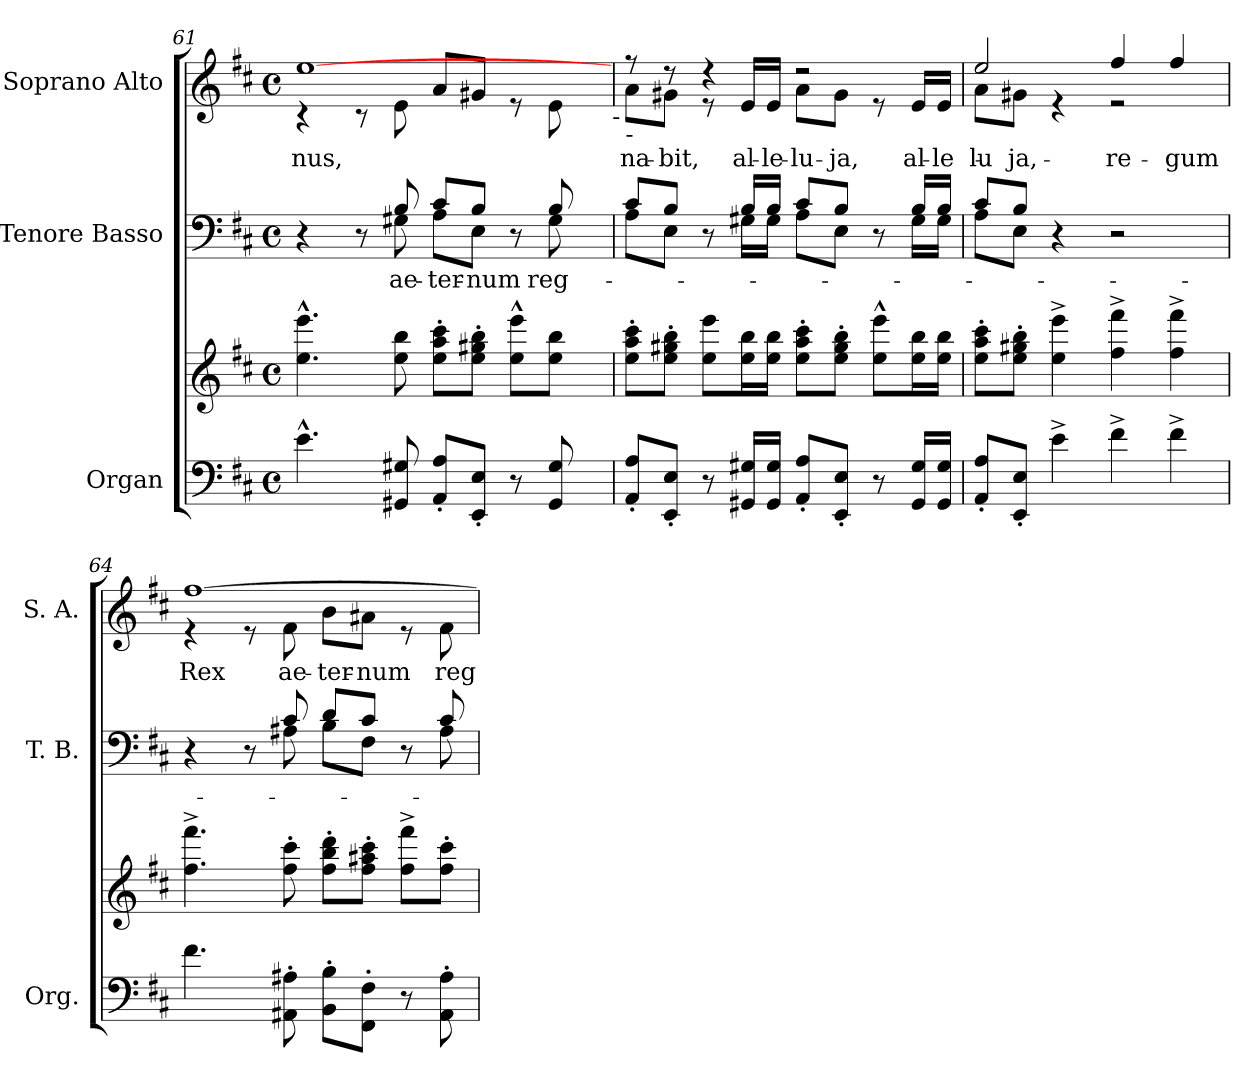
**kern	**kern	**kern	**text	**kern	**text
*part3	*part3	*part2	*part2	*part1	*part1
*staff4	*staff3	*staff2	*staff2	*staff1	*staff1
*I"Organ	*	*I"Tenore Basso	*	*I"Soprano Alto	*
*I'Org.	*	*I'T. B.	*	*I'S. A.	*
*clefF4	*clefG2	*clefF4	*	*clefG2	*
*k[f#c#]	*k[f#c#]	*k[f#c#]	*	*k[f#c#]	*
*D:	*D:	*D:	*	*D:	*
*M4/4	*M4/4	*M4/4	*	*M4/4	*
*met(c)	*met(c)	*met(c)	*	*met(c)	*
=61	=61	=61	=61	=61	=61
*	*	*^	*	*	*
!	!	!	!	!	!	!LO:LY:a:color=#000000
*	*	*	*	*	*^	*
*	*	*	*	*	*	*^	*
4.e^^i\	4.eei\^^ 4.eeei^^	4r	4ryy	.	[>1eei	4r	2ryy	-nus,
.	.	8r	8ryy	.	.	8r	.	.
!	!	!	!	!LO:LY:a:color=#000000	!	!	!	!
8GG#Xi/ 8G#Xi	8eei\ 8bbi	8Bi/	8G#Xi\	ae-	.	8ei\	.	.
!	!	!	!	!LO:LY:a:color=#000000	!	!	!	!
8AAi'/ 8Ai'/L	8eei'\ 8aai'\ 8ccc#i'\L	8c#i/L	8Ai\L	-ter-	.	8ai/L	4ryy	.
!	!	!	!	!LO:LY:a:color=#000000	!	!	!	!
8EEi'/ 8Ei'/J	8eei'\ 8gg#Xi'\ 8bbi'\J	8Bi/J	8Ei\J	-num	.	8g#Xi/J	.	.
8r	8eei^^\ 8eeei^^\L	8r	8ryy	.	.	8r	8ryy	.
!	!	!	!	!LO:LY:a:color=#000000	!	!	!	!
8GG#i/ 8G#i	8eei\ 8bbi\J	8Bi/	8G#i\	reg-	.	8ei\	16ryy	.
.	.	.	.	.	.	.	32ryy	.
.	.	.	.	.	.	.	64ryy	.
.	.	.	.	.	.	.	128...ryy	.
!	!	!	!	!	!	!	!LO:TX:b:t=-	!
.	.	.	.	.	.	.	1024ryy	.
*	*	*	*	*	*	*v	*v	*
!!LO:LB:g=z
=62	=62	=62	=62	=62	=62	=62	=62
*	*	*	*	*	*	*^	*
!	!	!	!	!	!LO:TX:b:t=-	!	!	!
!	!	!	!	!	!	!	!	!LO:LY:b:color=#000000
*	*	*	*	*	*	*v	*v	*
8AAi'/ 8Ai'/L	8eei'\ 8aai'\ 8ccc#i'\L	8c#i/L	8Ai\L	.	8r	8ai\L	na-
!	!	!	!	!	!	!	!LO:LY:b:color=#000000
8EEi'/ 8Ei'/J	8eei'\ 8gg#Xi'\ 8bbi'\J	8Bi/J	8Ei\J	.	8r	8g#Xi\J	-bit,
8r	8eei\ 8eeei\L	8r	8ryy	.	4r	8r	.
!	!	!	!	!	!	!	!LO:LY:b:color=#000000
16GG#Xi/ 16G#Xi/LL	16eei\ 16bbi\L	16Bi/LL	16G#Xi\LL	.	.	16ei/LL	al-
!	!	!	!	!	!	!	!LO:LY:b:color=#000000
16GG#i/ 16G#i/JJ	16eei\ 16bbi\JJ	16Bi/JJ	16G#i\JJ	.	.	16ei/JJ	-le-
!	!	!	!	!	!	!	!LO:LY:b:color=#000000
8AAi'/ 8Ai'/L	8eei'\ 8aai'\ 8ccc#i'\L	8c#i/L	8Ai\L	.	2r	8ai\L	-lu-
!	!	!	!	!	!	!	!LO:LY:b:color=#000000
8EEi'/ 8Ei'/J	8eei'\ 8gg#i'\ 8bbi'\J	8Bi/J	8Ei\J	.	.	8g#i\J	-ja,
8r	8eei^^\ 8eeei^^\L	8r	8ryy	.	.	8r	.
!	!	!	!	!	!	!	!LO:LY:b:color=#000000
16GG#i/ 16G#i/LL	16eei\ 16bbi\L	16Bi/LL	16G#i\LL	.	.	16ei/LL	al-
!	!	!	!	!	!	!	!LO:LY:b:color=#000000
16GG#i/ 16G#i/JJ	16eei\ 16bbi\JJ	16Bi/JJ	16G#i\JJ	.	.	16ei/JJ	-le-
=63	=63	=63	=63	=63	=63	=63	=63
!	!	!	!	!	!	!	!LO:LY:b:color=#000000
8AAi'/ 8Ai'/L	8eei'\ 8aai'\ 8ccc#i'\L	8c#i/L	8Ai\L	.	2eei/	8ai\L	-lu-
!	!	!	!	!	!	!	!LO:LY:b:color=#000000
8EEi'/ 8Ei'/J	8eei'\ 8gg#Xi'\ 8bbi'\J	8Bi/J	8Ei\J	.	.	8g#Xi\J	-ja,
4e^i\	4eei\^ 4eeei^	4r	4ryy	.	.	4r	.
!	!	!	!	!	!	!	!LO:LY:a:color=#000000
4f#^i\	4ff#i\^ 4fff#i^	2r	2ryy	.	4ff#i/	2r	re-
!	!	!	!	!	!	!	!LO:LY:a:color=#000000
4f#^i\	4ff#i\^ 4fff#i^	.	.	.	4ff#i/	.	-gum
=64	=64	=64	=64	=64	=64	=64	=64
!	!	!	!	!	!	!	!LO:LY:a:color=#000000
4.f#i\	4.ff#i\^ 4.fff#i^	4r	4ryy	.	[>1ff#i	4r	Rex
.	.	8r	8ryy	.	.	8r	.
!	!	!	!	!	!	!	!LO:LY:b:color=#000000
8AA#Xi\' 8A#Xi'	8ff#i\' 8ccc#i'	8c#i/	8A#Xi\	.	.	8f#i\	ae-
!	!	!	!	!	!	!	!LO:LY:b:color=#000000
8BBi'\ 8Bi'\L	8ff#i'\ 8bbi'\ 8dddi'\L	8di/L	8Bi\L	.	.	8bi\L	-ter-
!	!	!	!	!	!	!	!LO:LY:b:color=#000000
8FF#i'\ 8F#i'\J	8ff#i'\ 8aa#Xi'\ 8ccc#i'\J	8c#i/J	8F#i\J	.	.	8a#Xi\J	-num
8r	8ff#i^\ 8fff#i^\L	8r	8ryy	.	.	8r	.
!	!	!	!	!	!	!	!LO:LY:b:color=#000000
8AA#i\' 8A#i'	8ff#i'\ 8ccc#i'\J	8c#i/	8A#i\	.	.	8f#i\	reg-
*	*	*v	*v	*	*	*	*
*	*	*	*	*v	*v	*
=	=	=	=	=	=
*-	*-	*-	*-	*-	*-
